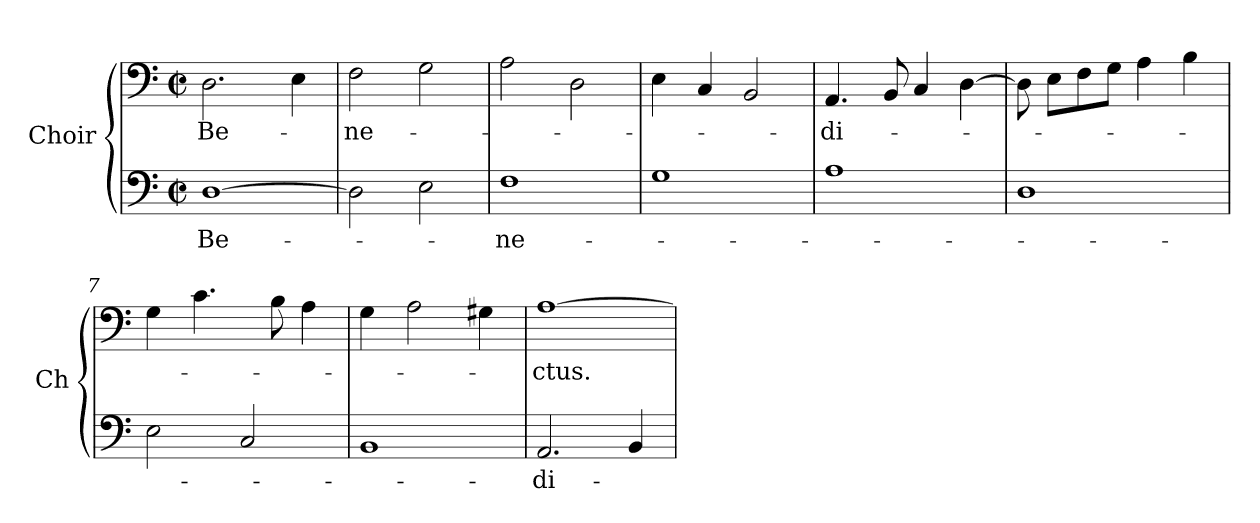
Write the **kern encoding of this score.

**kern	**text	**kern	**text
*part2	*part2	*part1	*part1
*staff2	*staff2	*staff1	*staff1
*I"Choir	*	*I"Choir	*
*I'Ch	*	*I'Ch	*
*clefF4	*	*clefF4	*
*k[]	*	*k[]	*
*M2/2	*	*M2/2	*
*met(c|)	*	*met(c|)	*
=1	=1	=1	=1
[1D	Be-	2.D\	Be-
.	.	4E\	.
=2	=2	=2	=2
2D\]	.	2F\	-ne-
2E\	.	2G\	.
=3	=3	=3	=3
1F	-ne-	2A\	.
.	.	2D\	.
=4	=4	=4	=4
1G	.	4E\	.
.	.	4C/	.
.	.	2BB/	.
=5	=5	=5	=5
1A	.	4.AA/	-di-
.	.	8BB/	.
.	.	4C/	.
.	.	[4D\	.
=6	=6	=6	=6
1D	.	8D\]	.
.	.	8E\L	.
.	.	8F\	.
.	.	8G\J	.
.	.	4A\	.
.	.	4B\	.
=7	=7	=7	=7
2E\	.	4G\	.
.	.	4.c\	.
2C/	.	.	.
.	.	8B\	.
.	.	4A\	.
=8	=8	=8	=8
1BB	.	4G\	.
.	.	2A\	.
.	.	4G#i\	.
=9	=9	=9	=9
2.AA/	-di-	[1A	-ctus.
4BB/	.	.	.
=	=	=	=
*-	*-	*-	*-
